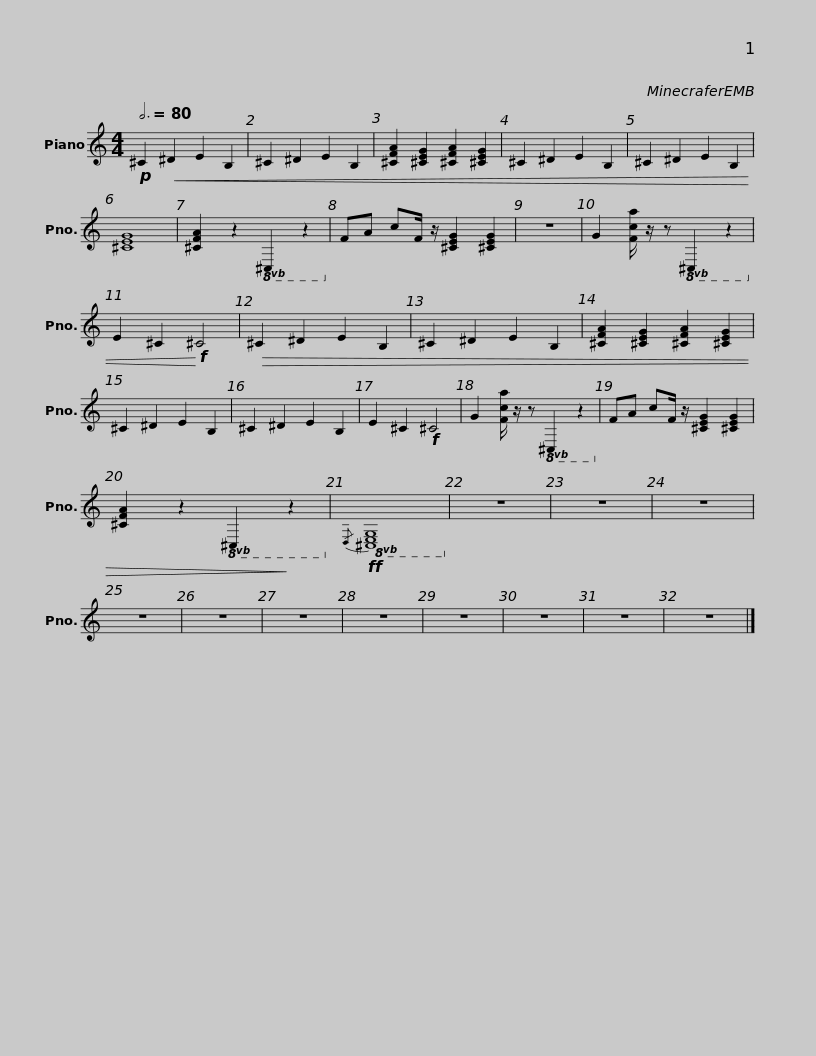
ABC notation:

X:1
L:1/8
Q:3/4=80
M:4/4
I:linebreak $
K:C
V:1 treble
V:1
!p! ^C2!<(! ^D2 E2 B,2 | ^C2 ^D2 E2 B,2 | [^CFA]2 [^CEG]2 [^CFA]2 [^CEG]2 | ^C2 ^D2 E2 B,2 | ^C2 ^D2 E2 B,2 | %5
 [^CEG]8 | [^CFA]2 z2!8vb(! ^C,2 z2!8vb)! |$ FA cF/ z/ [^CEG]2 [^CEG]2 | z8 | G2 [Fca]/ z/ z!8vb(! ^C,2 z2!8vb)! | %10
 E2 ^C2!<)!!f! ^C4 |!>(! ^C2 ^D2 E2 B,2 | ^C2 ^D2 E2 B,2 | [^CFA]2 [^CEG]2 [^CFA]2 [^CEG]2 |$ ^C2 ^D2 E2 B,2 | %15
 ^C2 ^D2 E2 B,2 | E2 ^C2!f! ^C4 | G2 [Fca]/ z/ z!8vb(! ^C,2 z2!8vb)! | FA cF/ z/ [^CEG]2 [^CEG]2 | [^CFA]2 z2!8vb(! ^C,2!>)! z2!8vb)! | %20
!ff!!8vb(!{/D,} [^C,E,G,]8!8vb)! | z8 | z8 |$ z8 | z8 | %25
 z8 | z8 | z8 | z8 | z8 | %30
 z8 | z8 |] %32
